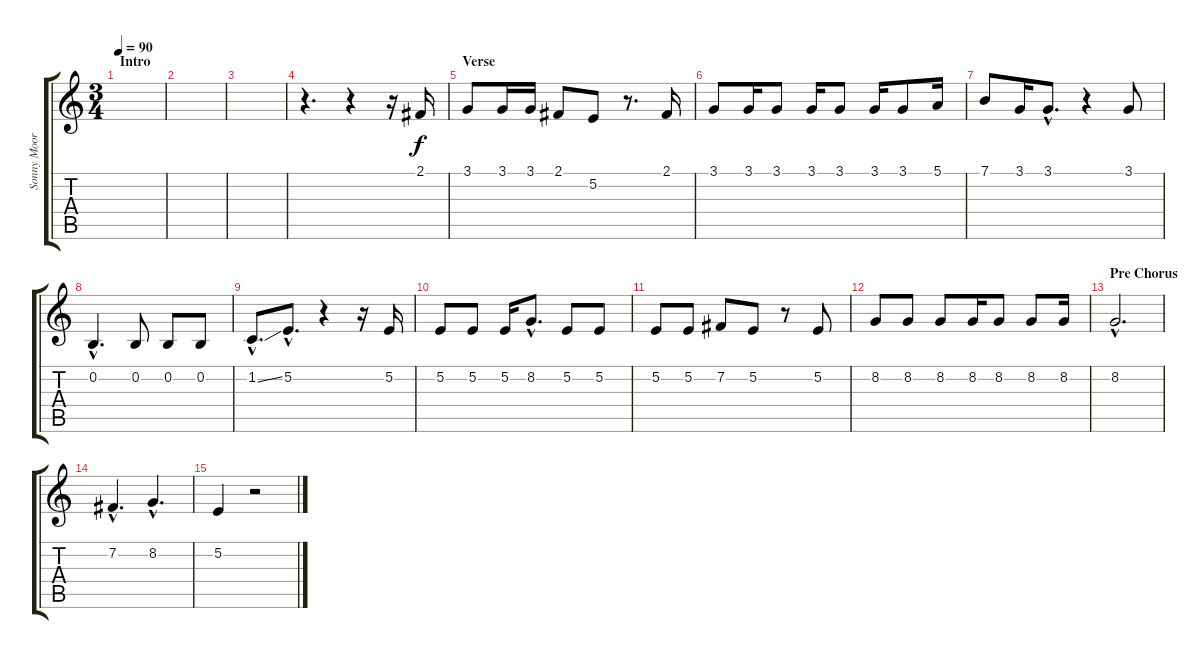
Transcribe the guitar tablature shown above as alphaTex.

\track ("Sonny Moore (Vocals)" "Sonny Moor") {instrument clarinet}
\staff {score tabs}
\tuning (E4 B3 G3 D3 A2 E2) {hide}
\ts (3 4)
\section ("" "Intro")
\tempo 90
\clef g2
\ks c
|
|
|
r.4{d} r.4 r.16 2.1.16 |
\section ("" "Verse")
3.1.8 3.1.16 3.1.16 2.1.8 5.2.8 r.8{d} 2.1.16 |
3.1.8 3.1.16 3.1.8 3.1.16 3.1.8 3.1.16 3.1.8 5.1.16 |
7.1.8 3.1.16 3.1{hac}.8{d} r.4 3.1.8 |
0.2{hac}.4{d} 0.2.8 0.2.8 0.2.8 |
1.2{ss hac}.8{d} 5.2{hac}.8{d} r.4 r.16 5.2.16 |
5.2.8 5.2.8 5.2.16 8.2{hac}.8{d} 5.2.8 5.2.8 |
5.2.8 5.2.8 7.2.8 5.2.8 r.8 5.2.8 |
8.2.8 8.2.8 8.2.8 8.2.16 8.2.8 8.2.8 8.2.16 |
\section ("" "Pre Chorus")
8.2{hac}.2{d} |
7.2{hac}.4{d} 8.2{hac}.4{d} |
5.2.4 r.2
